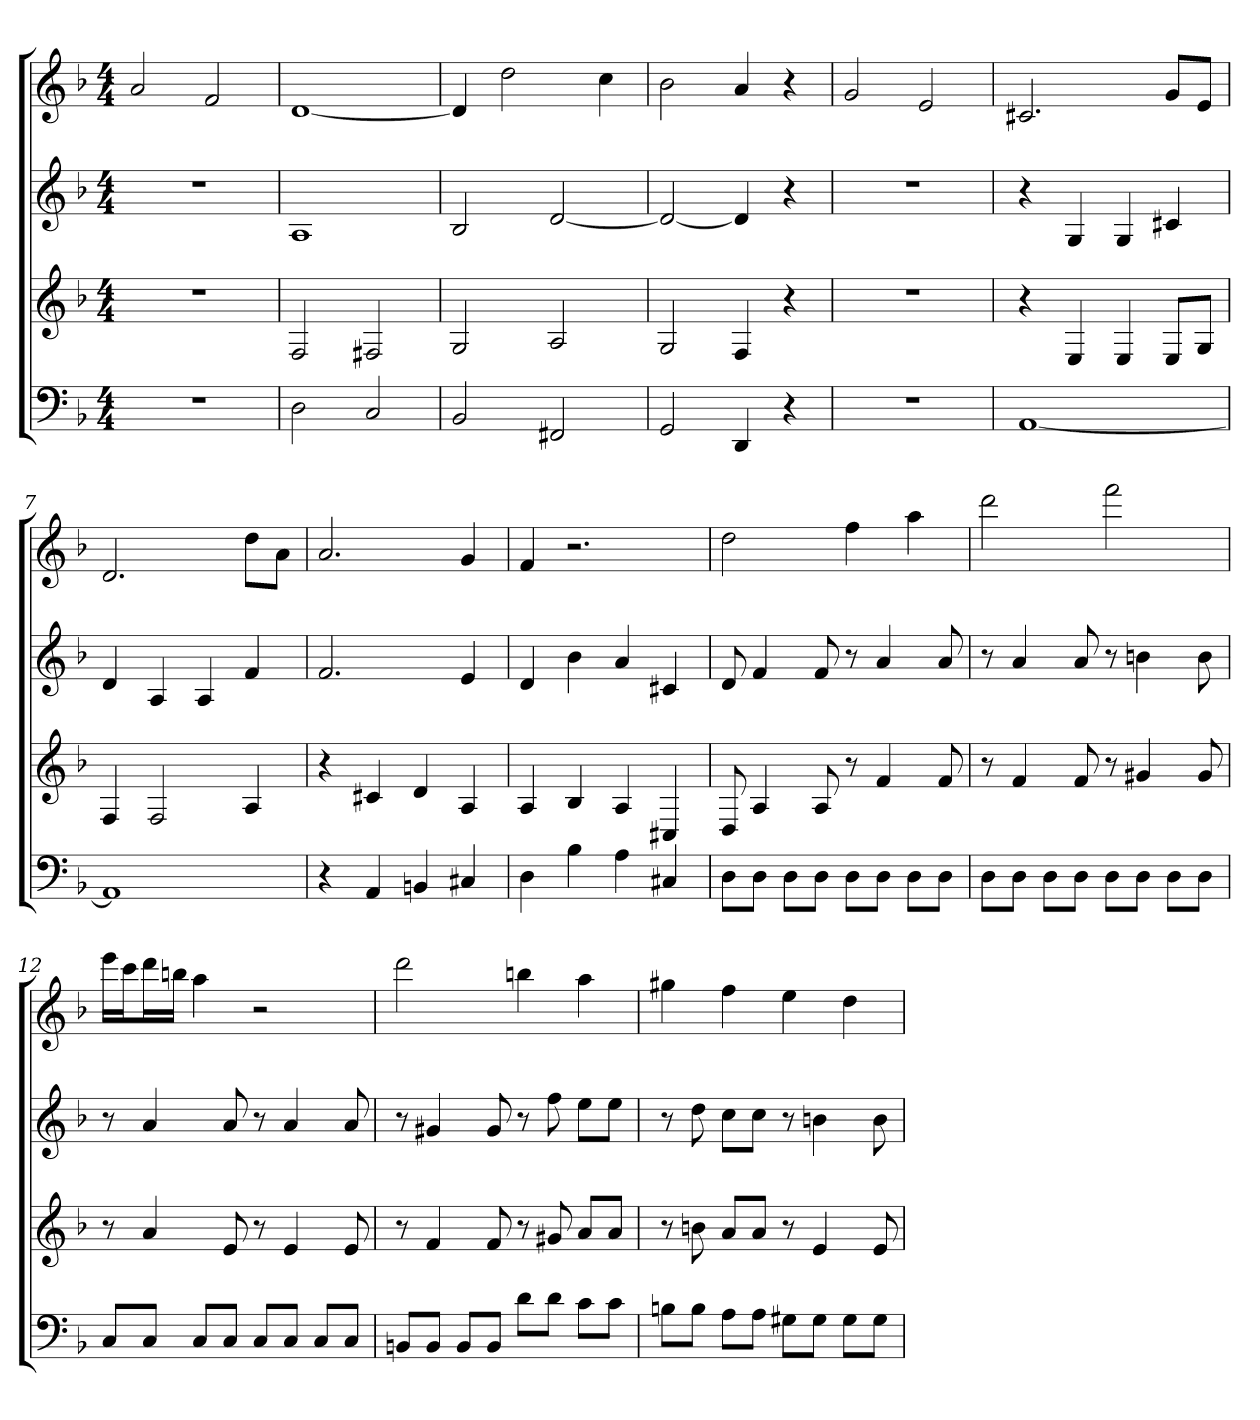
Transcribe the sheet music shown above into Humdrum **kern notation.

**kern	**kern	**kern	**kern
*part4	*part3	*part2	*part1
*staff4	*staff3	*staff2	*staff1
*k[b-]	*k[b-]	*k[b-]	*k[b-]
*d:	*d:	*d:	*d:
*M4/4	*M4/4	*M4/4	*M4/4
=1	=1	=1	=1
1r	1r	1r	2a
.	.	.	2f
=2	=2	=2	=2
2D	2F	1A	[1d
2C	2F#X	.	.
=3	=3	=3	=3
2BB-	2G	2B-	4d]
.	.	.	2dd
2FF#X	2A	[2d	.
.	.	.	4cc
=4	=4	=4	=4
2GG	2G	2d_	2b-
4DD	4F	4d]	4a
4r	4r	4r	4r
=5	=5	=5	=5
1r	1r	1r	2g
.	.	.	2e
=6	=6	=6	=6
[1AA	4r	4r	2.c#X
.	4E	4G	.
.	4E	4G	.
.	8EL	4c#X	8gL
.	8GJ	.	8eJ
=7	=7	=7	=7
1AA]	4F	4d	2.d
.	2F	4A	.
.	.	4A	.
.	4A	4f	8ddL
.	.	.	8aJ
=8	=8	=8	=8
4r	4r	2.f	2.a
4AA	4c#X	.	.
4BBn	4d	.	.
4C#X	4A	4e	4g
=9	=9	=9	=9
4D	4A	4d	4f
4B-	4B-	4b-	2.r
4A	4A	4a	.
4C#X	4C#X	4c#X	.
=10	=10	=10	=10
8DL	8D	8d	2dd
8DJ	4A	4f	.
8DL	.	.	.
8DJ	8A	8f	.
8DL	8r	8r	4ff
8DJ	4f	4a	.
8DL	.	.	4aa
8DJ	8f	8a	.
=11	=11	=11	=11
8DL	8r	8r	2ddd
8DJ	4f	4a	.
8DL	.	.	.
8DJ	8f	8a	.
8DL	8r	8r	2fff
8DJ	4g#X	4bn	.
8DL	.	.	.
8DJ	8g#	8b	.
=12	=12	=12	=12
8CL	8r	8r	16eeeLL
.	.	.	16cccJ
8CJ	4a	4a	16dddL
.	.	.	16bbnJJ
8CL	.	.	4aa
8CJ	8e	8a	.
8CL	8r	8r	2r
8CJ	4e	4a	.
8CL	.	.	.
8CJ	8e	8a	.
=13	=13	=13	=13
8BBnL	8r	8r	2ddd
8BBJ	4f	4g#X	.
8BBL	.	.	.
8BBJ	8f	8g#	.
8dL	8r	8r	4bbn
8dJ	8g#X	8ff	.
8cL	8aL	8eeL	4aa
8cJ	8aJ	8eeJ	.
=14	=14	=14	=14
8BnL	8r	8r	4gg#X
8BJ	8bn	8dd	.
8AL	8aL	8ccL	4ff
8AJ	8aJ	8ccJ	.
8G#XL	8r	8r	4ee
8G#J	4e	4bn	.
8G#L	.	.	4dd
8G#J	8e	8b	.
=	=	=	=
*-	*-	*-	*-
